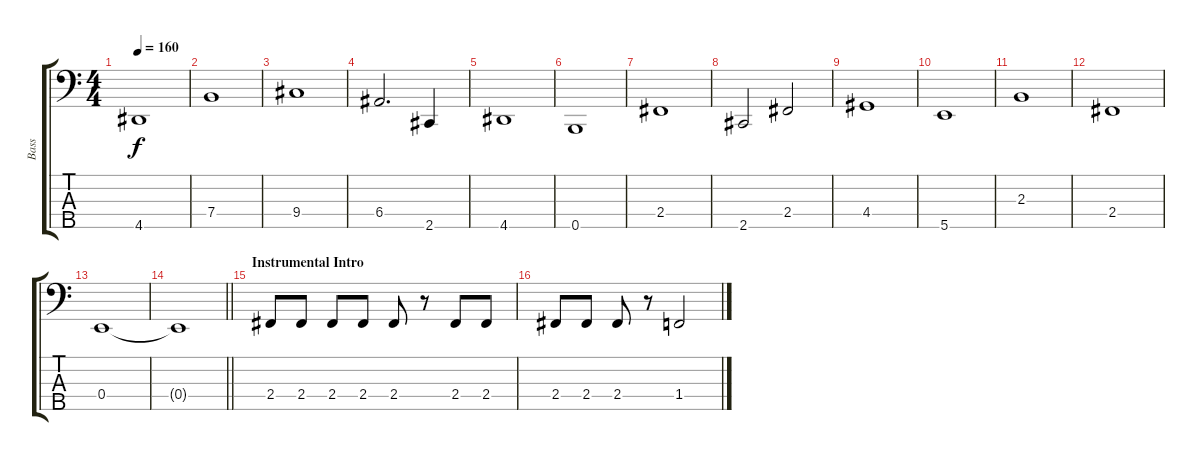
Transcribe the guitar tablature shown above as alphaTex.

\track ("Bass" "Bass") {instrument electricbassfinger}
\staff {score tabs}
\tuning (G2 D2 A1 E1 B0) {hide}
\ts (4 4)
\tempo 160
\clef f4
\ks c
4.5.1{dy f} |
7.4.1 |
9.4.1 |
6.4.2{d} 2.5.4 |
4.5.1 |
0.5.1 |
2.4.1 |
2.5.2 2.4.2 |
4.4.1 |
5.5.1 |
2.3.1 |
2.4.1 |
0.4.1 |
\barLineRight lightlight
0.4{t}.1 |
\section ("" "Instrumental Intro")
2.4.8 2.4.8 2.4.8 2.4.8 2.4.8 r.8 2.4.8 2.4.8 |
2.4.8 2.4.8 2.4.8 r.8 1.4.2
